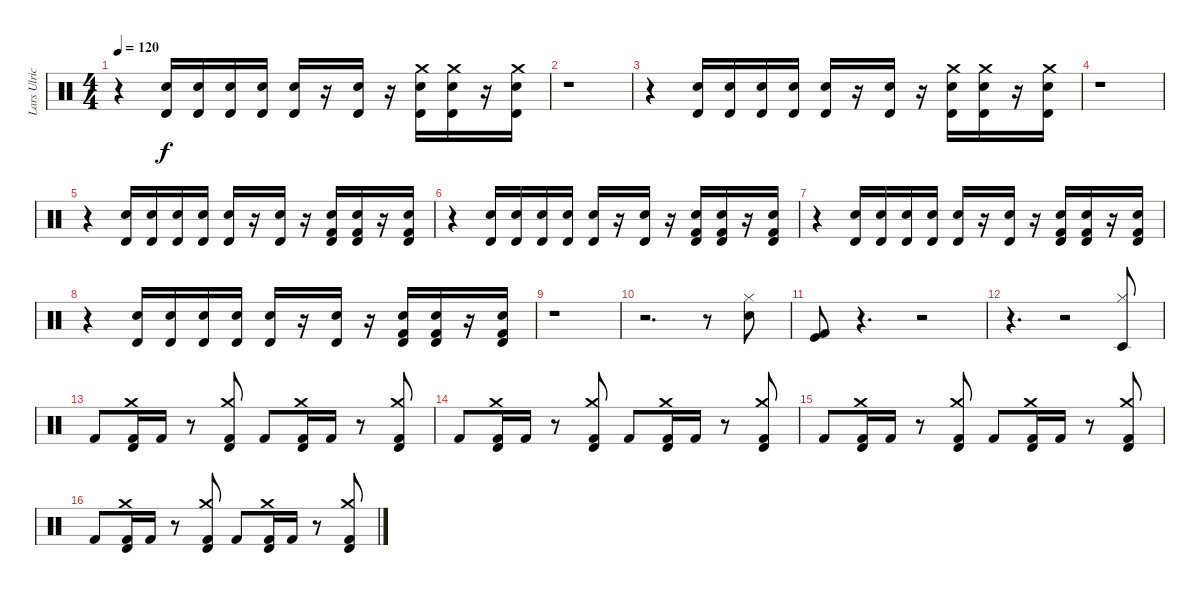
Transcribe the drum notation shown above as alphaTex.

\track ("Lars Ulrich" "Lars Ulric") {instrument percussion}
\staff {score}
\articulation defaults
\ts (4 4)
\tempo 120
\clef neutral
\ks c
r.4{dy f} ("Snare (hit) 2" "Timbale high (hit)").16 ("Snare (hit) 2" "Timbale high (hit)").16 ("Snare (hit) 2" "Timbale high (hit)").16 ("Snare (hit) 2" "Timbale high (hit)").16 ("Snare (hit) 2" "Timbale high (hit)").16 r.16 ("Snare (hit) 2" "Timbale high (hit)").16 r.16 ("Crash medium (hit)" "Snare (hit) 2" "Timbale high (hit)").16 ("Crash medium (hit)" "Snare (hit) 2" "Timbale high (hit)").16 r.16 ("Crash medium (hit)" "Snare (hit) 2" "Timbale high (hit)").16 |
r.1 |
r.4 ("Snare (hit) 2" "Timbale high (hit)").16 ("Snare (hit) 2" "Timbale high (hit)").16 ("Snare (hit) 2" "Timbale high (hit)").16 ("Snare (hit) 2" "Timbale high (hit)").16 ("Snare (hit) 2" "Timbale high (hit)").16 r.16 ("Snare (hit) 2" "Timbale high (hit)").16 r.16 ("Crash medium (hit)" "Snare (hit) 2" "Timbale high (hit)").16 ("Crash medium (hit)" "Snare (hit) 2" "Timbale high (hit)").16 r.16 ("Crash medium (hit)" "Snare (hit) 2" "Timbale high (hit)").16 |
r.1 |
r.4 ("Snare (hit) 2" "Timbale high (hit)").16 ("Snare (hit) 2" "Timbale high (hit)").16 ("Snare (hit) 2" "Timbale high (hit)").16 ("Snare (hit) 2" "Timbale high (hit)").16 ("Snare (hit) 2" "Timbale high (hit)").16 r.16 ("Snare (hit) 2" "Timbale high (hit)").16 r.16 ("Snare (hit) 2" "Timbale high (hit)" "Kick (hit) 2").16 ("Snare (hit) 2" "Timbale high (hit)" "Kick (hit) 2").16 r.16 ("Snare (hit) 2" "Timbale high (hit)" "Kick (hit) 2").16 |
r.4 ("Snare (hit) 2" "Timbale high (hit)").16 ("Snare (hit) 2" "Timbale high (hit)").16 ("Snare (hit) 2" "Timbale high (hit)").16 ("Snare (hit) 2" "Timbale high (hit)").16 ("Snare (hit) 2" "Timbale high (hit)").16 r.16 ("Snare (hit) 2" "Timbale high (hit)").16 r.16 ("Snare (hit) 2" "Timbale high (hit)" "Kick (hit) 2").16 ("Snare (hit) 2" "Timbale high (hit)" "Kick (hit) 2").16 r.16 ("Snare (hit) 2" "Timbale high (hit)" "Kick (hit) 2").16 |
r.4 ("Snare (hit) 2" "Timbale high (hit)").16 ("Snare (hit) 2" "Timbale high (hit)").16 ("Snare (hit) 2" "Timbale high (hit)").16 ("Snare (hit) 2" "Timbale high (hit)").16 ("Snare (hit) 2" "Timbale high (hit)").16 r.16 ("Snare (hit) 2" "Timbale high (hit)").16 r.16 ("Snare (hit) 2" "Timbale high (hit)" "Kick (hit) 2").16 ("Snare (hit) 2" "Timbale high (hit)" "Kick (hit) 2").16 r.16 ("Snare (hit) 2" "Timbale high (hit)" "Kick (hit) 2").16 |
r.4 ("Snare (hit) 2" "Timbale high (hit)").16 ("Snare (hit) 2" "Timbale high (hit)").16 ("Snare (hit) 2" "Timbale high (hit)").16 ("Snare (hit) 2" "Timbale high (hit)").16 ("Snare (hit) 2" "Timbale high (hit)").16 r.16 ("Snare (hit) 2" "Timbale high (hit)").16 r.16 ("Snare (hit) 2" "Timbale high (hit)" "Kick (hit) 2").16 ("Snare (hit) 2" "Timbale high (hit)" "Kick (hit) 2").16 r.16 ("Snare (hit) 2" "Timbale high (hit)" "Kick (hit) 2").16 |
r.1 |
r.2{d} r.8 ("Hi-Hat (closed)" "Snare (hit) 2").8 |
("Kick (hit)" "Kick (hit) 2").8 r.4{d} r.2 |
r.4{d} r.2 ("Hi-Hat (closed)" "Timbale low (hit)").8 |
"Kick (hit) 2".8 ("Crash medium (hit)" "Timbale high (hit)" "Kick (hit) 2").16 "Kick (hit) 2".16 r.8 ("Crash medium (hit)" "Timbale high (hit)" "Kick (hit) 2").8 "Kick (hit) 2".8 ("Crash medium (hit)" "Timbale high (hit)" "Kick (hit) 2").16 "Kick (hit) 2".16 r.8 ("Crash medium (hit)" "Timbale high (hit)" "Kick (hit) 2").8 |
"Kick (hit) 2".8 ("Crash medium (hit)" "Timbale high (hit)" "Kick (hit) 2").16 "Kick (hit) 2".16 r.8 ("Crash medium (hit)" "Timbale high (hit)" "Kick (hit) 2").8 "Kick (hit) 2".8 ("Crash medium (hit)" "Timbale high (hit)" "Kick (hit) 2").16 "Kick (hit) 2".16 r.8 ("Crash medium (hit)" "Timbale high (hit)" "Kick (hit) 2").8 |
"Kick (hit) 2".8 ("Crash medium (hit)" "Timbale high (hit)" "Kick (hit) 2").16 "Kick (hit) 2".16 r.8 ("Crash medium (hit)" "Timbale high (hit)" "Kick (hit) 2").8 "Kick (hit) 2".8 ("Crash medium (hit)" "Timbale high (hit)" "Kick (hit) 2").16 "Kick (hit) 2".16 r.8 ("Crash medium (hit)" "Timbale high (hit)" "Kick (hit) 2").8 |
"Kick (hit) 2".8 ("Crash medium (hit)" "Timbale high (hit)" "Kick (hit) 2").16 "Kick (hit) 2".16 r.8 ("Crash medium (hit)" "Timbale high (hit)" "Kick (hit) 2").8 "Kick (hit) 2".8 ("Crash medium (hit)" "Timbale high (hit)" "Kick (hit) 2").16 "Kick (hit) 2".16 r.8 ("Crash medium (hit)" "Timbale high (hit)" "Kick (hit) 2").8
